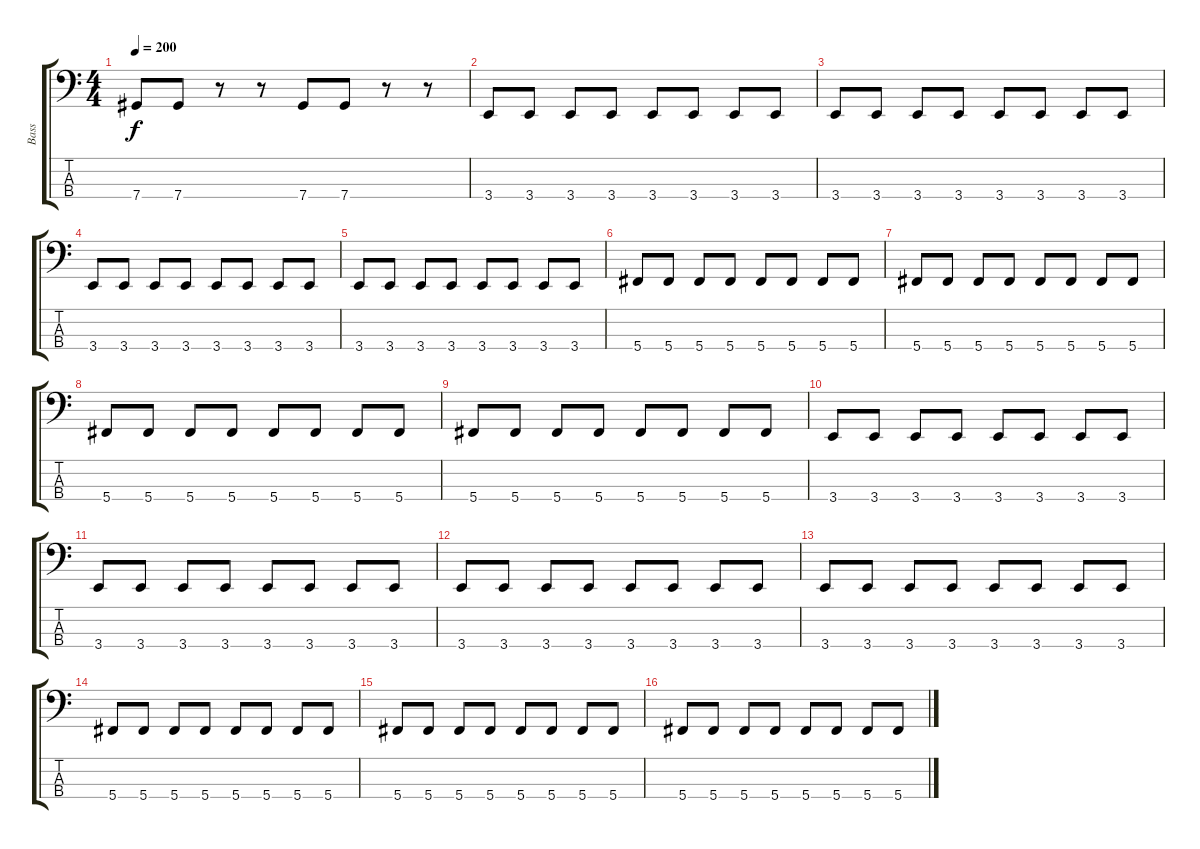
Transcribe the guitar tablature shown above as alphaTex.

\track ("Bass" "Bass") {instrument electricbassfinger}
\staff {score tabs}
\tuning (Gb2 Db2 Ab1 Db1) {hide}
\ts (4 4)
\tempo 200
\clef f4
\ks c
7.4.8{dy f} 7.4.8 r.8 r.8 7.4.8 7.4.8 r.8 r.8 |
3.4.8 3.4.8 3.4.8 3.4.8 3.4.8 3.4.8 3.4.8 3.4.8 |
3.4.8 3.4.8 3.4.8 3.4.8 3.4.8 3.4.8 3.4.8 3.4.8 |
3.4.8 3.4.8 3.4.8 3.4.8 3.4.8 3.4.8 3.4.8 3.4.8 |
3.4.8 3.4.8 3.4.8 3.4.8 3.4.8 3.4.8 3.4.8 3.4.8 |
5.4.8 5.4.8 5.4.8 5.4.8 5.4.8 5.4.8 5.4.8 5.4.8 |
5.4.8 5.4.8 5.4.8 5.4.8 5.4.8 5.4.8 5.4.8 5.4.8 |
5.4.8 5.4.8 5.4.8 5.4.8 5.4.8 5.4.8 5.4.8 5.4.8 |
5.4.8 5.4.8 5.4.8 5.4.8 5.4.8 5.4.8 5.4.8 5.4.8 |
3.4.8 3.4.8 3.4.8 3.4.8 3.4.8 3.4.8 3.4.8 3.4.8 |
3.4.8 3.4.8 3.4.8 3.4.8 3.4.8 3.4.8 3.4.8 3.4.8 |
3.4.8 3.4.8 3.4.8 3.4.8 3.4.8 3.4.8 3.4.8 3.4.8 |
3.4.8 3.4.8 3.4.8 3.4.8 3.4.8 3.4.8 3.4.8 3.4.8 |
5.4.8 5.4.8 5.4.8 5.4.8 5.4.8 5.4.8 5.4.8 5.4.8 |
5.4.8 5.4.8 5.4.8 5.4.8 5.4.8 5.4.8 5.4.8 5.4.8 |
5.4.8 5.4.8 5.4.8 5.4.8 5.4.8 5.4.8 5.4.8 5.4.8
